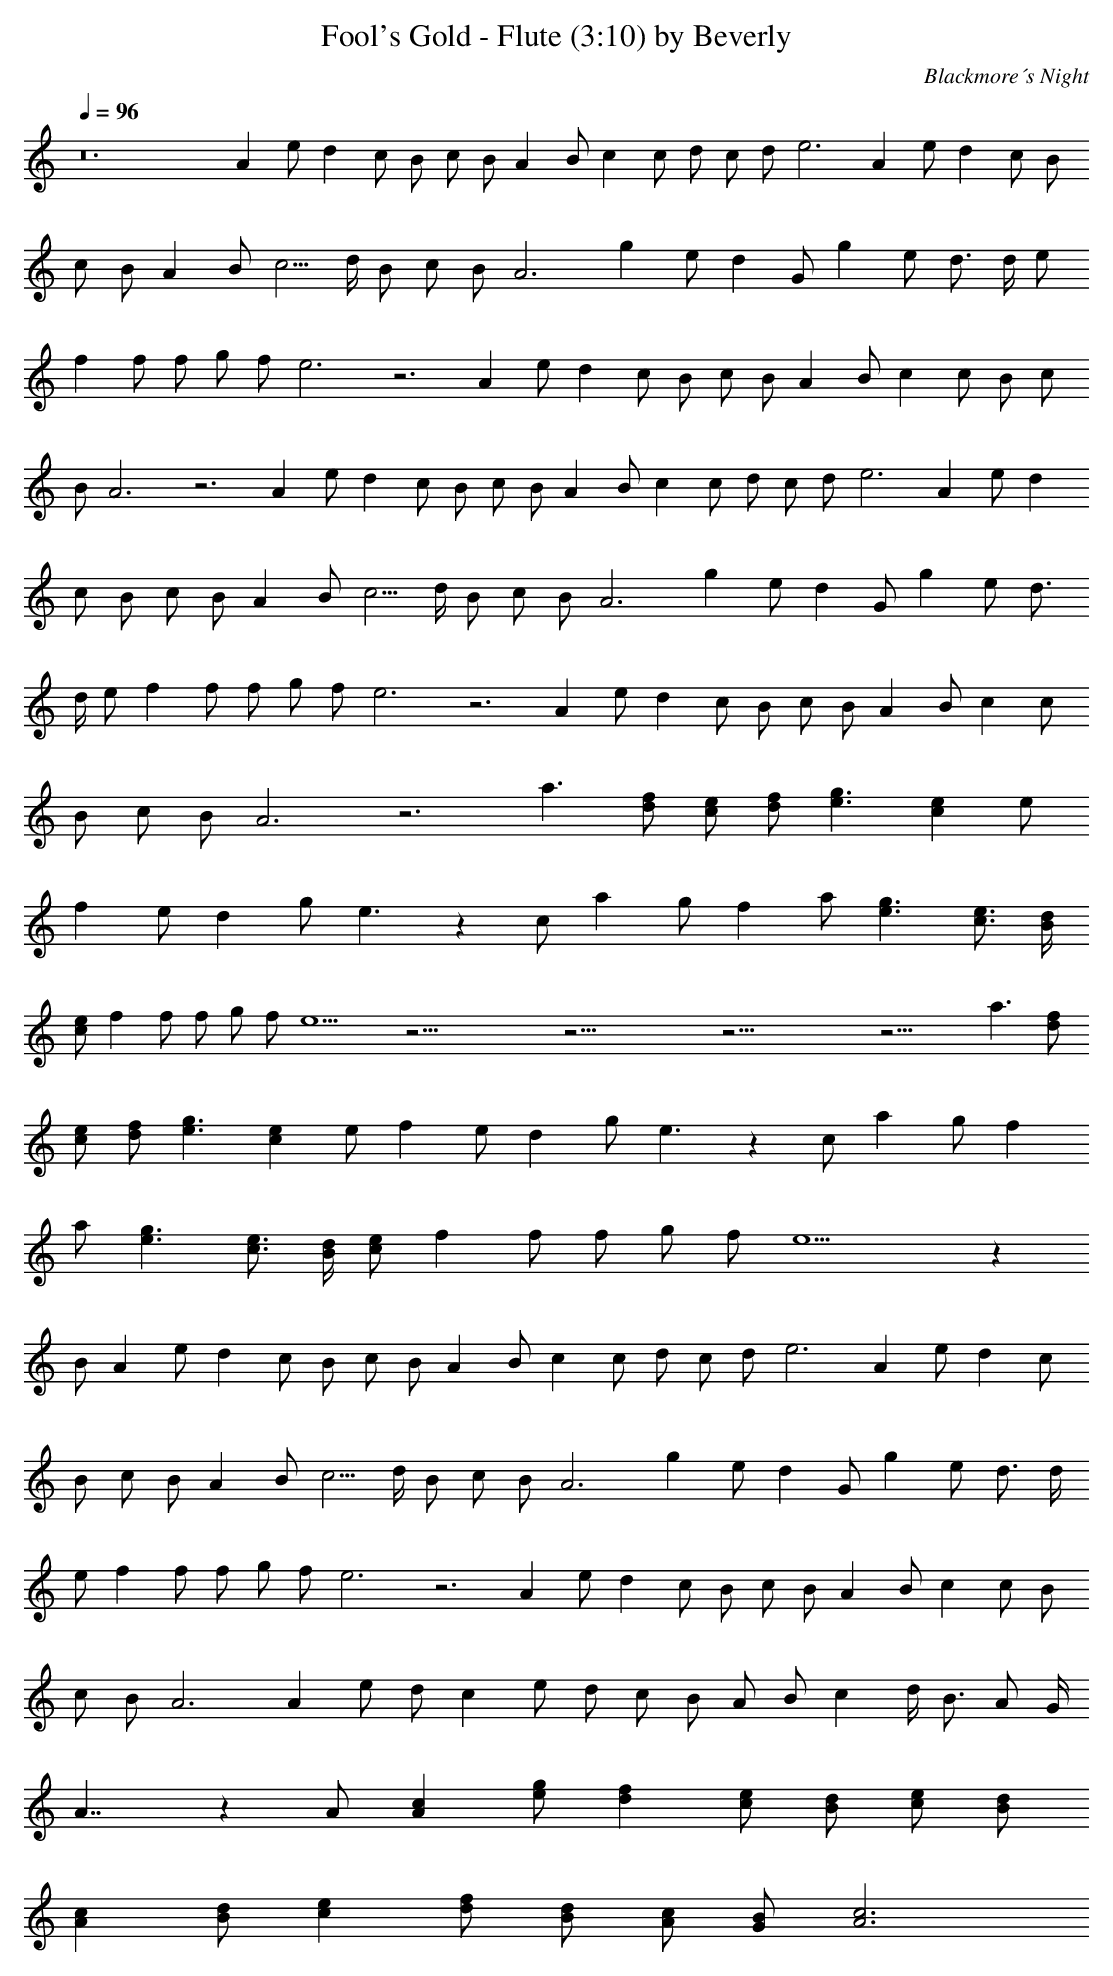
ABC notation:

X:1
T:Fool's Gold - Flute (3:10) by Beverly
C:Blackmore´s Night
L:1/4
Q:96
K:C
z12 A e/2 d c/2 B/2 c/2 B/2 A B/2 c c/2 d/2 c/2 d/2 e3 A e/2 d c/2 B/2
c/2 B/2 A B/2 c5/4 d/4 B/2 c/2 B/2 A3 g e/2 d G/2 g e/2 d3/4 d/4 e/2
f f/2 f/2 g/2 f/2 e3 z3 A e/2 d c/2 B/2 c/2 B/2 A B/2 c c/2 B/2 c/2
B/2 A3 z3 A e/2 d c/2 B/2 c/2 B/2 A B/2 c c/2 d/2 c/2 d/2 e3 A e/2 d
c/2 B/2 c/2 B/2 A B/2 c5/4 d/4 B/2 c/2 B/2 A3 g e/2 d G/2 g e/2 d3/4
d/4 e/2 f f/2 f/2 g/2 f/2 e3 z3 A e/2 d c/2 B/2 c/2 B/2 A B/2 c c/2
B/2 c/2 B/2 A3 z3 a3/2 [d/2f/2] [e/2c/2] [d/2f/2] [g3/2e3/2] [ec] e/2
f e/2 d g/2 e3/2 z c/2 a g/2 f a/2 [g3/2e3/2] [e3/4c3/4] [d/4B/4]
[e/2c/2] f f/2 f/2 g/2 f/2 e9/2 z51/4 z51/4 z51/4 z21/4 a3/2 [d/2f/2]
[e/2c/2] [d/2f/2] [g3/2e3/2] [ec] e/2 f e/2 d g/2 e3/2 z c/2 a g/2 f
a/2 [g3/2e3/2] [e3/4c3/4] [d/4B/4] [e/2c/2] f f/2 f/2 g/2 f/2 e9/2 z
B/2 A e/2 d c/2 B/2 c/2 B/2 A B/2 c c/2 d/2 c/2 d/2 e3 A e/2 d c/2
B/2 c/2 B/2 A B/2 c5/4 d/4 B/2 c/2 B/2 A3 g e/2 d G/2 g e/2 d3/4 d/4
e/2 f f/2 f/2 g/2 f/2 e3 z3 A e/2 d c/2 B/2 c/2 B/2 A B/2 c c/2 B/2
c/2 B/2 A3 A e/2 d/2 c e/2 d/2 c/2 B/2 A/2 B/2 c d/4 B3/4 A/2 G/4
A7/4 z A/2 [Ac] [g/2e/2] [df] [e/2c/2] [d/2B/2] [e/2c/2] [d/2B/2]
[Ac] [d/2B/2] [ec] [d/2f/2] [d/2B/2] [A/2c/2] [B/2G/2] [A3c3]
